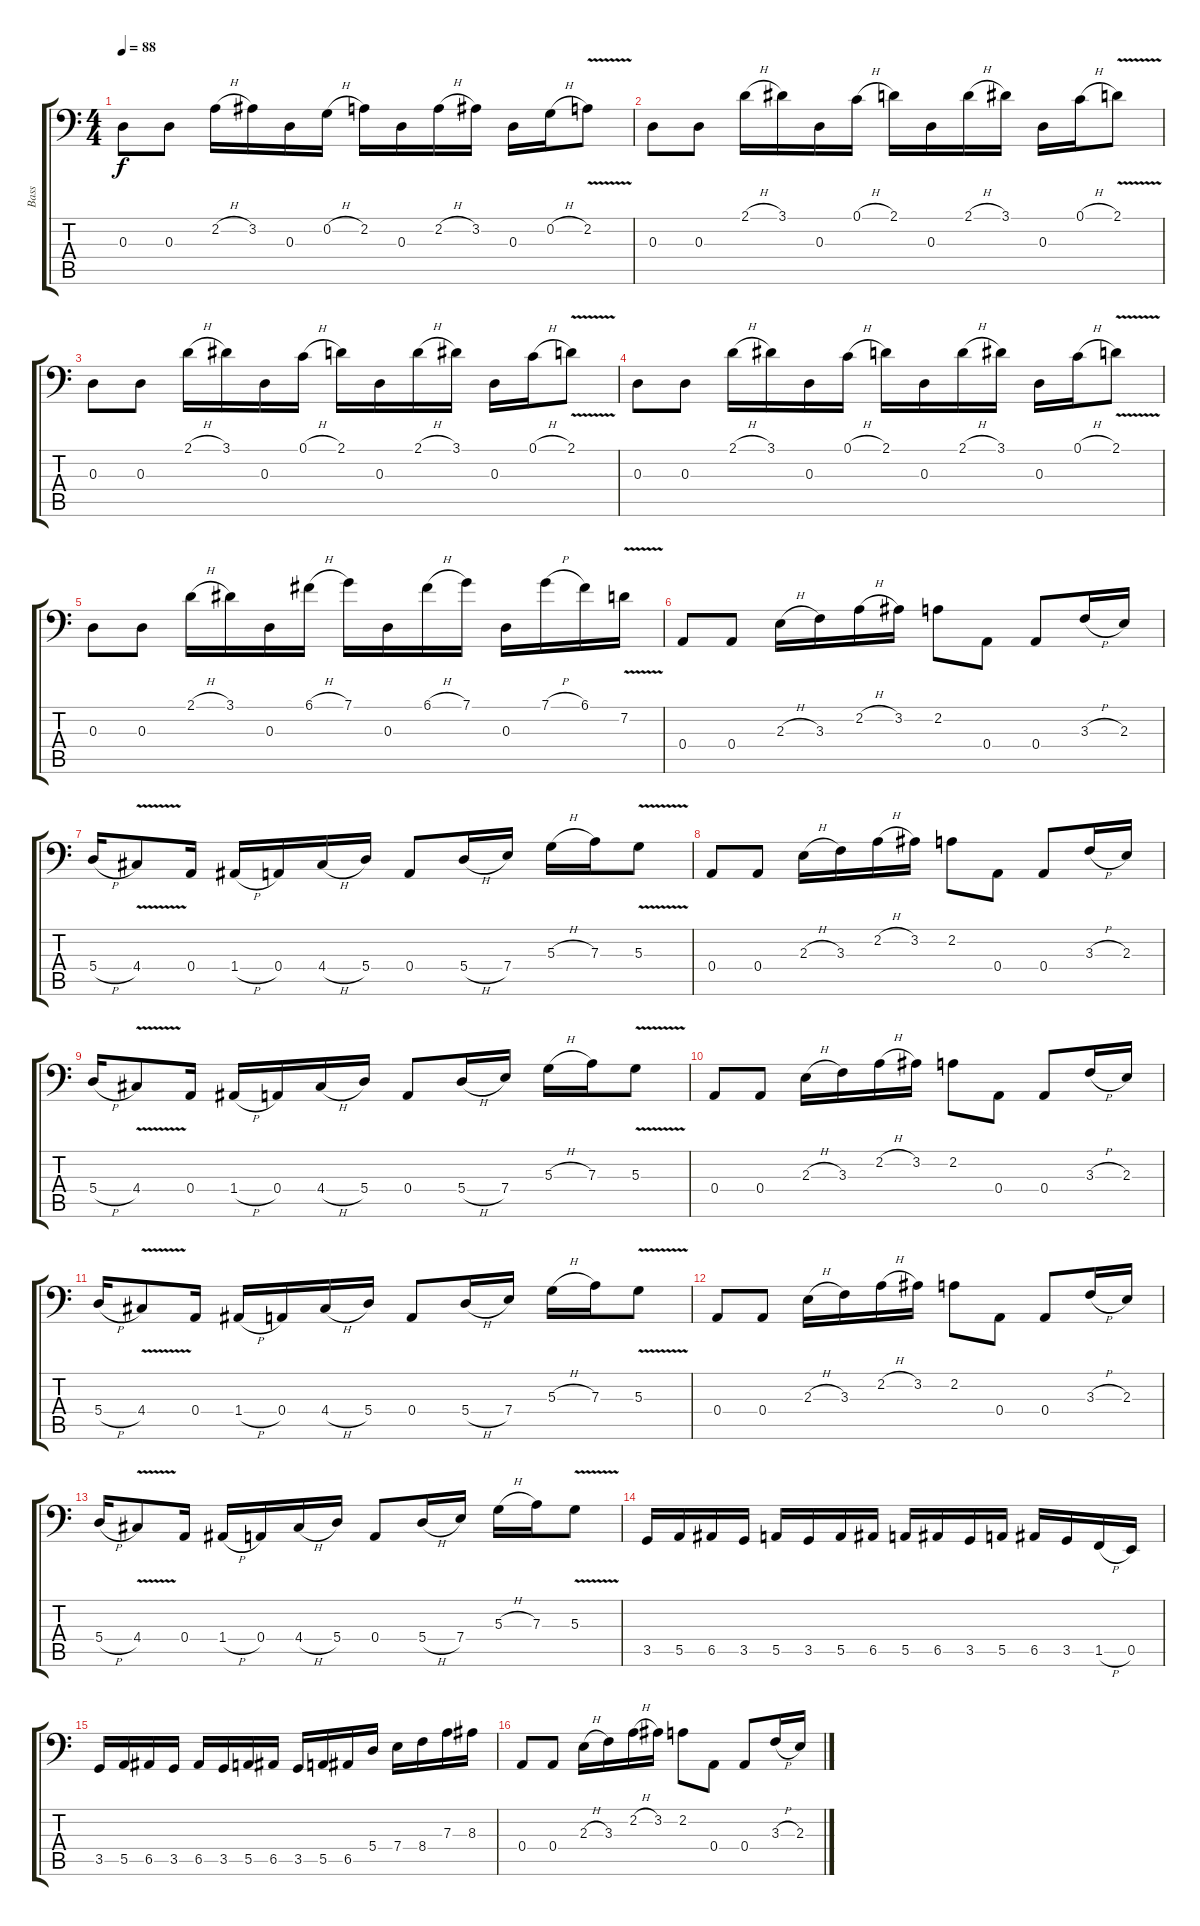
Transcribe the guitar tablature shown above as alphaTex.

\track ("Bass" "Bass") {instrument electricbassfinger}
\staff {score tabs}
\tuning (C3 G2 D2 A1 E1 B0) {hide}
\ts (4 4)
\tempo 88
\clef f4
\ks c
0.3.8{dy f} 0.3.8 2.2{h}.16 3.2.16 0.3.16 0.2{h}.16 2.2.16 0.3.16 2.2{h}.16 3.2.16 0.3.16 0.2{h}.16 2.2{v}.8 |
0.3.8 0.3.8 2.1{h}.16 3.1.16 0.3.16 0.1{h}.16 2.1.16 0.3.16 2.1{h}.16 3.1.16 0.3.16 0.1{h}.16 2.1{v}.8 |
0.3.8 0.3.8 2.1{h}.16 3.1.16 0.3.16 0.1{h}.16 2.1.16 0.3.16 2.1{h}.16 3.1.16 0.3.16 0.1{h}.16 2.1{v}.8 |
0.3.8 0.3.8 2.1{h}.16 3.1.16 0.3.16 0.1{h}.16 2.1.16 0.3.16 2.1{h}.16 3.1.16 0.3.16 0.1{h}.16 2.1{v}.8 |
0.3.8 0.3.8 2.1{h}.16 3.1.16 0.3.16 6.1{h}.16 7.1.16 0.3.16 6.1{h}.16 7.1.16 0.3.16 7.1{h}.16 6.1.16 7.2{v}.16 |
0.4.8 0.4.8 2.3{h}.16 3.3.16 2.2{h}.16 3.2.16 2.2.8 0.4.8 0.4.8 3.3{h}.16 2.3.16 |
5.4{h}.16 4.4{v}.8 0.4.16 1.4{h}.16 0.4.16 4.4{h}.16 5.4.16 0.4.8 5.4{h}.16 7.4.16 5.3{h}.16 7.3.16 5.3{v}.8 |
0.4.8 0.4.8 2.3{h}.16 3.3.16 2.2{h}.16 3.2.16 2.2.8 0.4.8 0.4.8 3.3{h}.16 2.3.16 |
5.4{h}.16 4.4{v}.8 0.4.16 1.4{h}.16 0.4.16 4.4{h}.16 5.4.16 0.4.8 5.4{h}.16 7.4.16 5.3{h}.16 7.3.16 5.3{v}.8 |
0.4.8 0.4.8 2.3{h}.16 3.3.16 2.2{h}.16 3.2.16 2.2.8 0.4.8 0.4.8 3.3{h}.16 2.3.16 |
5.4{h}.16 4.4{v}.8 0.4.16 1.4{h}.16 0.4.16 4.4{h}.16 5.4.16 0.4.8 5.4{h}.16 7.4.16 5.3{h}.16 7.3.16 5.3{v}.8 |
0.4.8 0.4.8 2.3{h}.16 3.3.16 2.2{h}.16 3.2.16 2.2.8 0.4.8 0.4.8 3.3{h}.16 2.3.16 |
5.4{h}.16 4.4{v}.8 0.4.16 1.4{h}.16 0.4.16 4.4{h}.16 5.4.16 0.4.8 5.4{h}.16 7.4.16 5.3{h}.16 7.3.16 5.3{v}.8 |
3.5.16 5.5.16 6.5.16 3.5.16 5.5.16 3.5.16 5.5.16 6.5.16 5.5.16 6.5.16 3.5.16 5.5.16 6.5.16 3.5.16 1.5{h}.16 0.5.16 |
3.5.16 5.5.16 6.5.16 3.5.16 6.5.16 3.5.16 5.5.16 6.5.16 3.5.16 5.5.16 6.5.16 5.4.16 7.4.16 8.4.16 7.3.16 8.3.16 |
0.4.8 0.4.8 2.3{h}.16 3.3.16 2.2{h}.16 3.2.16 2.2.8 0.4.8 0.4.8 3.3{h}.16 2.3.16
